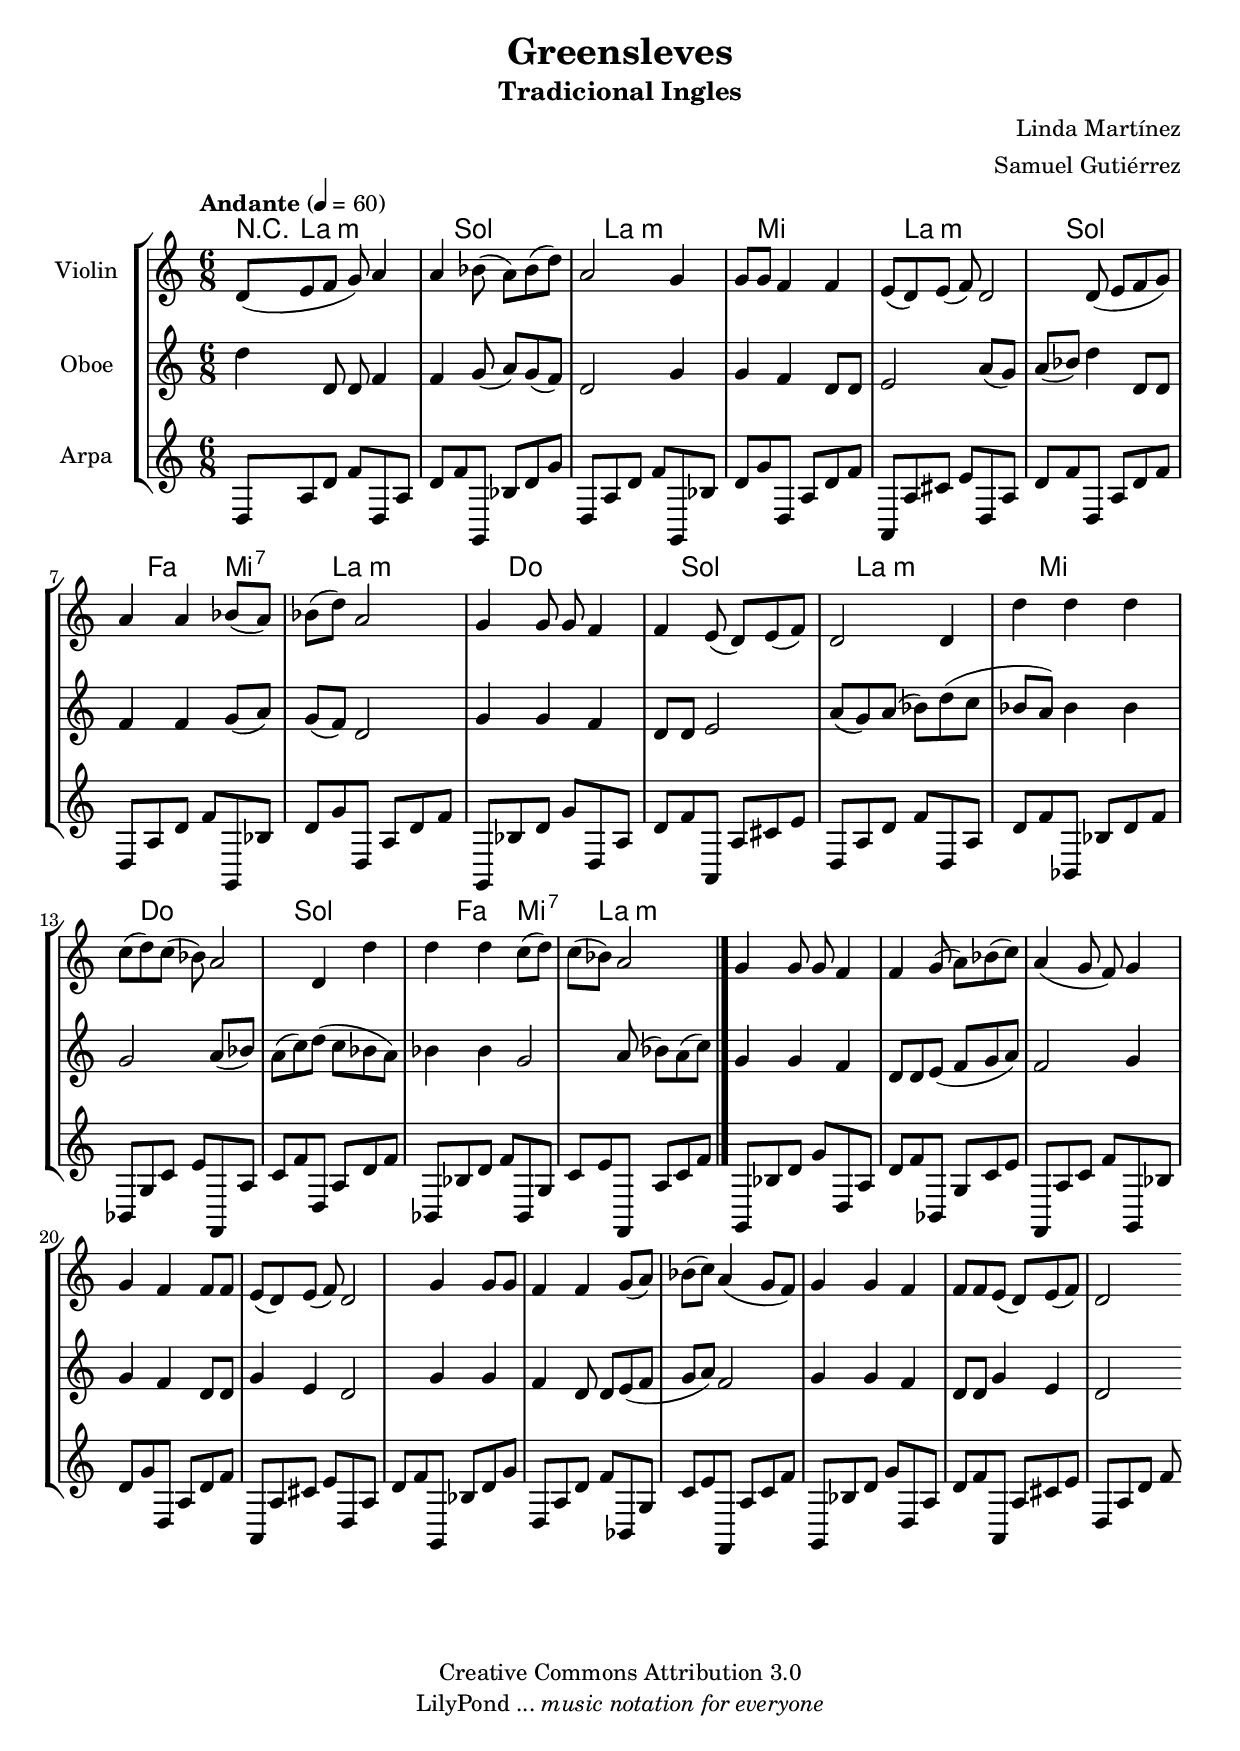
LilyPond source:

% GreenSleves - Instrumentos
% by serachsam
\language "espanol"
\version "2.23.2"

% --- Global parameters
%particle = 0
%jump = \break
%time = 4

% --- Includes

title = "Greensleves"
subtitle = "Tradicional Ingles"
autor = ""
arranger = "Linda Martínez"
other = "Samuel Gutiérrez"
papper = "letter"
size = 20

global = {
  \tempo "Andante" 4 = 60
  \key la \minor
  \time 6/8
  \dynamicUp
  s2.*16
  \bar "|."
}

harmonies = \new ChordNames {
  \set ChordNames.midiInstrument = "string ensemble 2"
  \set ChordNames.midiMaximumVolume = #0
  \set chordChanges = ##t
  \chordmode {
    \italianChords
    R8
    la2.:m sol2. la2.:m mi2.
    la2.:m sol2. fa4. mi4.:7 la2.:m
    do2. sol2. la2.:m mi2.
    do2. sol2. fa4. mi4.:7 la2:m
  }
}

violin = \relative do' {
  \compressEmptyMeasures
  re8( mi fa sol) la4 la	| %1
  sib8( la) sib( re) la2	| %2
  sol4 sol8 sol fa4 fa	| %3
  mi8( re) mi( fa) re2	| %4
  re8( mi fa sol) la4 la	| %5
  sib8( la) sib( re) la2	| %6
  sol4 sol8 sol fa4 fa	| %7
  mi8( re) mi( fa) re2	| %8
  re4 re' re re		| %9
  do8( re) do( sib) la2	| %10
  re,4 re' re re		| %11
  do8( re) do( sib) la2	| %12
  sol4 sol8 sol fa4 fa	| %13
  sol8( la) sib( do) la4( sol8 fa) | %14
  sol4 sol fa fa8 fa	| %15
  mi8( re) mi( fa) re2	| %16
  sol4 sol8 sol fa4 fa	| %17
  sol8( la) sib( do) la4( sol8 fa) | %18
  sol4 sol fa fa8 fa	| %19
  mi8( re) mi( fa) re2	| %20
}

oboe = \relative do' {
  \compressEmptyMeasures
  re'4 re,8 re fa4 fa
  sol8( la) sol( fa) re2
  sol4 sol fa4 re8 re
  mi2 la8( sol) la( sib)
  re4 re,8 re fa4 fa
  sol8( la) sol( fa) re2
  sol4 sol fa4 re8 re
  mi2 la8( sol) la( sib)
  re8( do sib la) sib4 sib
  sol2 la8( sib) la( do)
  re8( do sib la) sib4 sib
  sol2 la8( sib) la( do)
  sol4 sol fa4 re8 re
  mi8( fa sol la) fa2
  sol4 sol fa4 re8 re
  sol4 mi re2
  sol4 sol fa4 re8 re
  mi8( fa sol la) fa2
  sol4 sol fa4 re8 re
  sol4 mi re2
}

arpa = \relative do {
  \compressEmptyMeasures
  re8 la' re fa re, la' re fa
  sol,,8 sib' re sol re, la' re fa
  sol,,8 sib' re sol re, la' re fa
  la,,8 la' dos mi re, la' re fa
  re,8 la' re fa re, la' re fa
  sol,,8 sib' re sol re, la' re fa
  sol,,8 sib' re sol re, la' re fa
  la,,8 la' dos mi re, la' re fa
  re,8 la' re fa sib,, sib' re fa
  sib,,8 sol' do mi fa,, la' do fa
  re,8 la' re fa sib,, sib' re fa
  sib,,8 sol' do mi fa,, la' do fa
  sol,,8 sib' re sol re, la' re fa
  sib,,8 sol' do mi fa,, la' do fa
  sol,,8 sib' re sol re, la' re fa
  la,,8 la' dos mi re, la' re fa
  sol,,8 sib' re sol re, la' re fa
  sib,,8 sol' do mi fa,, la' do fa
  sol,,8 sib' re sol re, la' re fa
  la,,8 la' dos mi re, la' re fa
}

% \include "metronome.ily"

% --- Global size
%#(set-global-staff-size \size)

% --- Header
\header {
  title = \title
  subtitle = \subtitle
  composer = \arranger
  arranger = \other
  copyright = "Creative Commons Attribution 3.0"
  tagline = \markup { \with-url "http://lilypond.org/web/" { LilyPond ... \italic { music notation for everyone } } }
  breakbefore = ##t
}

% --- Music

% --- Harmony

% --- Sheet
\score {
  \new StaffGroup <<
    \harmonies
    \new Staff {
      \set Staff.instrumentName = #"Violin"
      \set Staff.midiInstrument = #"violin"
      << \global \violin >>
    }
    \new Staff {
      \set Staff.instrumentName = #"Oboe"
      \set Staff.midiInstrument = #"oboe"
      << \global \oboe >>
    }
    \new Staff {
      \set Staff.instrumentName = #"Arpa"
      \set Staff.midiInstrument = #"orchestral harp"
      << \global \arpa >>
    }
  >>
  \layout {}
  \midi {}
}

% --- Paper
\paper{
  #(set-default-paper-size "letter")
  page-breaking = #ly:page-turn-breaking
}